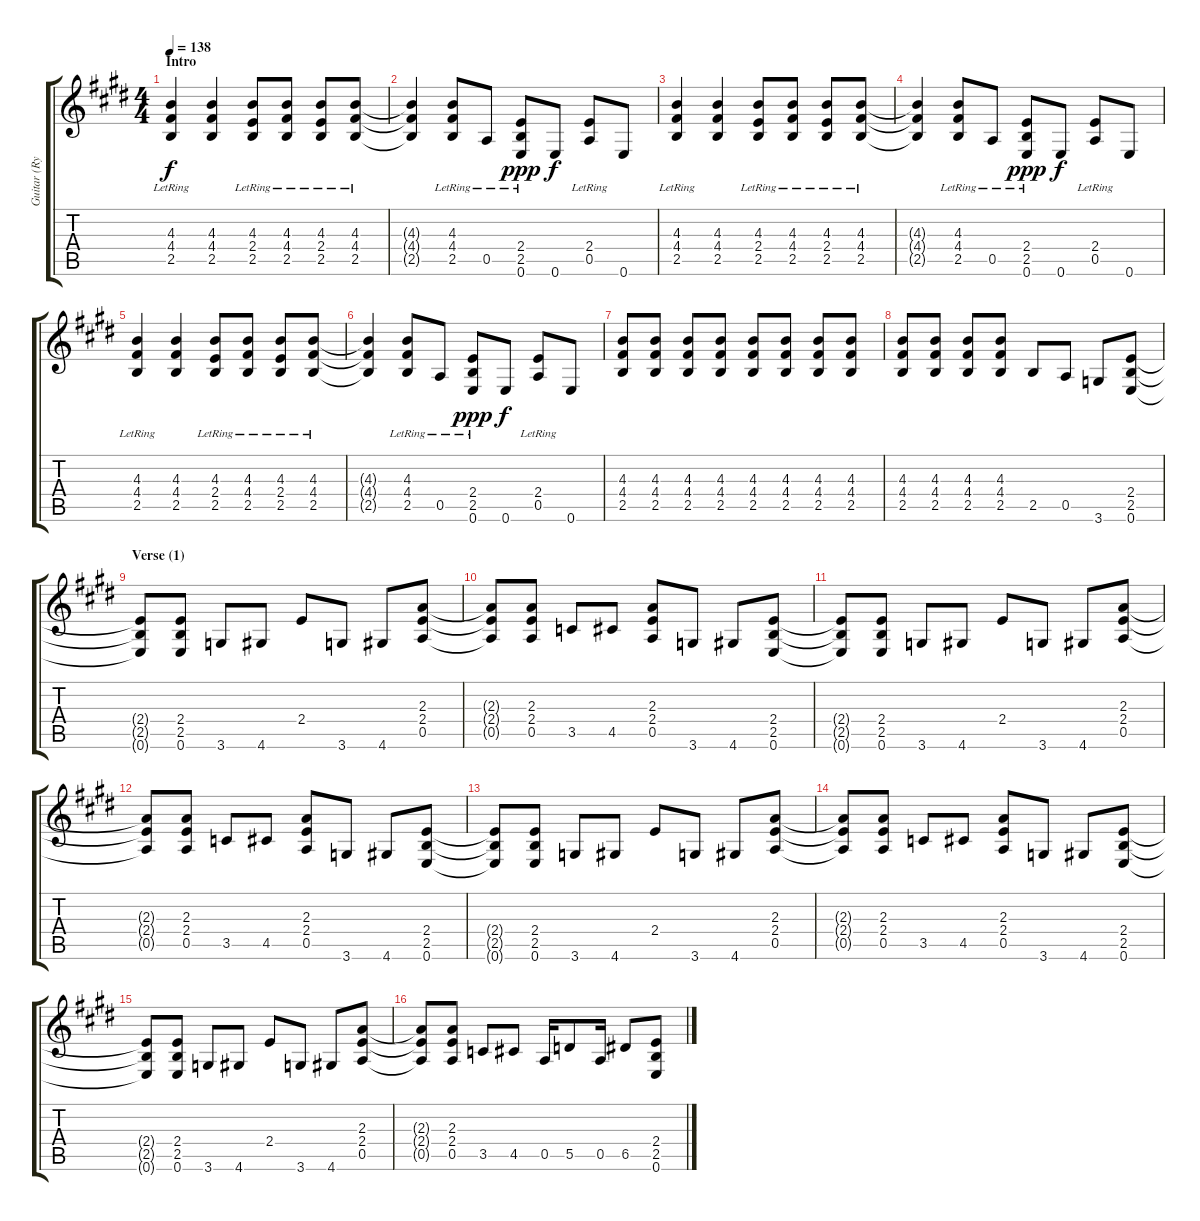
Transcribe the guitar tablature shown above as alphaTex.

\track ("Guitar (Rythym)" "Guitar (Ry") {instrument overdrivenguitar}
\staff {score tabs}
\tuning (E4 B3 G3 D3 A2 E2) {hide}
\ts (4 4)
\section ("" "Intro")
\tempo 138
\clef g2
\ks e
(4.3 4.4{lr} 2.5{lr}).4{dy f instrument overdrivenguitar} (4.3 4.4 2.5).4 (4.3 2.4{lr} 2.5).8 (4.3 4.4{lr} 2.5).8 (4.3 2.4{lr} 2.5).8 (4.3 4.4{lr} 2.5{lr}).8 |
(4.3{t} 4.4{t} 2.5{t}).4 (4.3 4.4{lr} 2.5{lr}).8 0.5{lr}.8 (2.4 2.5 0.6{lr}).8{dy ppp} 0.6.8{dy f} (2.4{lr} 0.5{lr}).8 0.6.8 |
(4.3 4.4{lr} 2.5{lr}).4 (4.3 4.4 2.5).4 (4.3 2.4{lr} 2.5).8 (4.3 4.4{lr} 2.5).8 (4.3 2.4{lr} 2.5).8 (4.3 4.4{lr} 2.5{lr}).8 |
(4.3{t} 4.4{t} 2.5{t}).4 (4.3 4.4{lr} 2.5{lr}).8 0.5{lr}.8 (2.4 2.5 0.6{lr}).8{dy ppp} 0.6.8{dy f} (2.4{lr} 0.5{lr}).8 0.6.8 |
(4.3 4.4{lr} 2.5{lr}).4 (4.3 4.4 2.5).4 (4.3 2.4{lr} 2.5).8 (4.3 4.4{lr} 2.5).8 (4.3 2.4{lr} 2.5).8 (4.3 4.4{lr} 2.5{lr}).8 |
(4.3{t} 4.4{t} 2.5{t}).4 (4.3 4.4{lr} 2.5{lr}).8 0.5{lr}.8 (2.4 2.5 0.6{lr}).8{dy ppp} 0.6.8{dy f} (2.4{lr} 0.5{lr}).8 0.6.8 |
(4.3 4.4 2.5).8 (4.3 4.4 2.5).8 (4.3 4.4 2.5).8 (4.3 4.4 2.5).8 (4.3 4.4 2.5).8 (4.3 4.4 2.5).8 (4.3 4.4 2.5).8 (4.3 4.4 2.5).8 |
(4.3 4.4 2.5).8 (4.3 4.4 2.5).8 (4.3 4.4 2.5).8 (4.3 4.4 2.5).8 2.5.8 0.5.8 3.6.8 (2.4 2.5 0.6).8 |
\section ("" "Verse (1)")
(2.4{t} 2.5{t} 0.6{t}).8 (2.4 2.5 0.6).8 3.6.8 4.6.8 2.4.8 3.6.8 4.6.8 (2.3 2.4 0.5).8 |
(2.3{t} 2.4{t} 0.5{t}).8 (2.3 2.4 0.5).8 3.5.8 4.5.8 (2.3 2.4 0.5).8 3.6.8 4.6.8 (2.4 2.5 0.6).8 |
(2.4{t} 2.5{t} 0.6{t}).8 (2.4 2.5 0.6).8 3.6.8 4.6.8 2.4.8 3.6.8 4.6.8 (2.3 2.4 0.5).8 |
(2.3{t} 2.4{t} 0.5{t}).8 (2.3 2.4 0.5).8 3.5.8 4.5.8 (2.3 2.4 0.5).8 3.6.8 4.6.8 (2.4 2.5 0.6).8 |
(2.4{t} 2.5{t} 0.6{t}).8 (2.4 2.5 0.6).8 3.6.8 4.6.8 2.4.8 3.6.8 4.6.8 (2.3 2.4 0.5).8 |
(2.3{t} 2.4{t} 0.5{t}).8 (2.3 2.4 0.5).8 3.5.8 4.5.8 (2.3 2.4 0.5).8 3.6.8 4.6.8 (2.4 2.5 0.6).8 |
(2.4{t} 2.5{t} 0.6{t}).8 (2.4 2.5 0.6).8 3.6.8 4.6.8 2.4.8 3.6.8 4.6.8 (2.3 2.4 0.5).8 |
(2.3{t} 2.4{t} 0.5{t}).8 (2.3 2.4 0.5).8 3.5.8 4.5.8 0.5.16 5.5.8 0.5.16 6.5.8 (2.4 2.5 0.6).8
